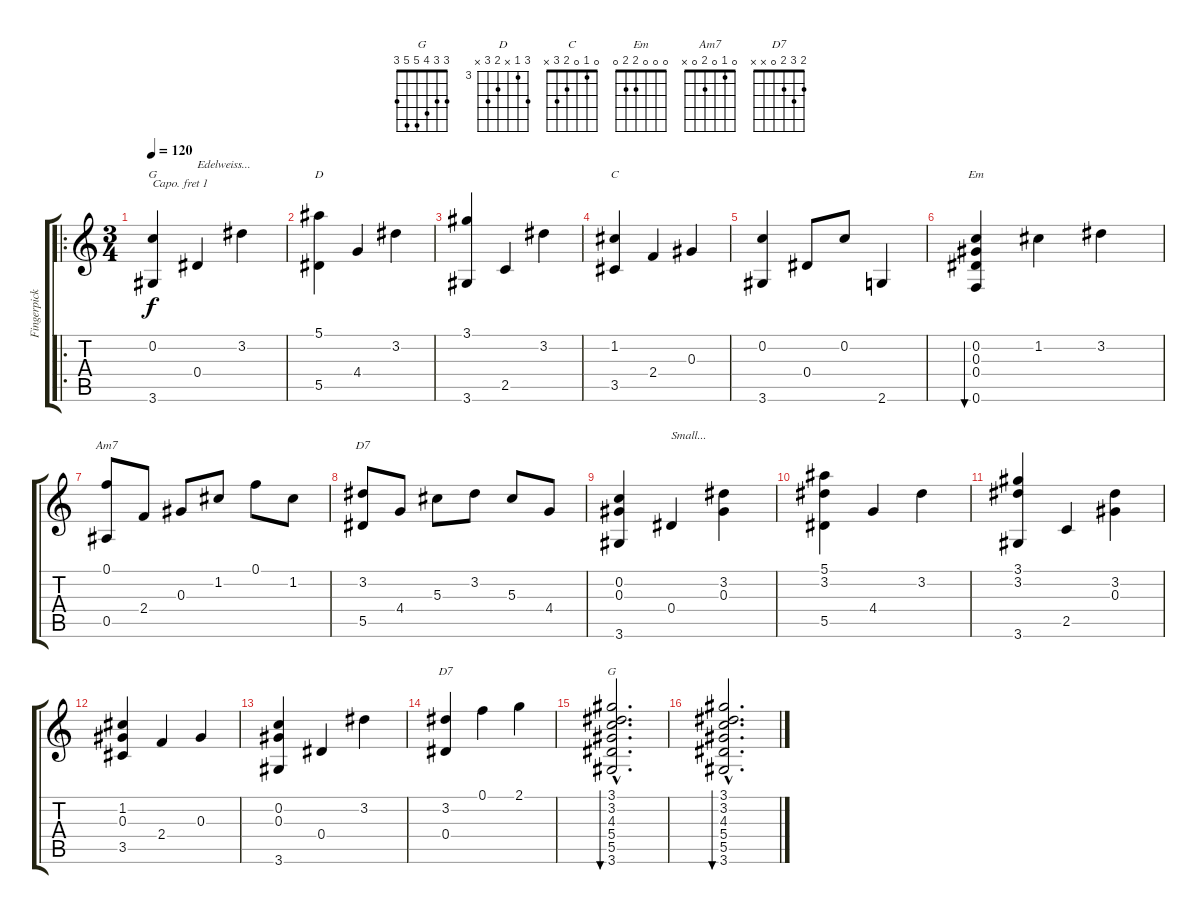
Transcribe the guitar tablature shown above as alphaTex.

\track ("Fingerpicked guitar" "Fingerpick") {instrument acousticguitarnylon}
\staff {score tabs}
\capo 1
\tuning (E4 B3 G3 D3 A2 E2) {hide}
\chord ("G" 3 0 0 0 2 3)
\chord ("D" 5 3 x 4 5 x) {firstfret 3}
\chord ("C" 0 1 0 2 3 x)
\chord ("Em" 0 0 0 2 2 0)
\chord ("Am7" 0 1 0 2 0 x)
\chord ("D7" x 3 5 4 5 x)
\chord ("D7" 2 3 2 0 x x)
\chord ("G" 3 3 4 5 5 3)
\ro
\ts (3 4)
\tempo 120
\clef g2
\ks c
(0.2 3.6).4{ch "G" dy f instrument acousticguitarnylon} 0.4.4{txt "Edelweiss..."} 3.2.4 |
(5.1 5.5).4{ch "D"} 4.4.4 3.2.4 |
(3.1 3.6).4 2.5.4 3.2.4 |
(1.2 3.5).4{ch "C"} 2.4.4 0.3.4 |
(0.2 3.6).4 0.4.8 0.2.8 2.6.4 |
(0.2 0.3 0.4 0.6).4{bu 240 ch "Em"} 1.2.4 3.2.4 |
(0.1 0.5).8{ch "Am7"} 2.4.8 0.3.8 1.2.8 0.1.8 1.2.8 |
(3.2 5.5).8{ch "D7"} 4.4.8 5.3.8 3.2.8 5.3.8 4.4.8 |
(0.2 0.3 3.6).4 0.4.4{txt "Small..."} (3.2 0.3).4 |
(5.1 3.2 5.5).4 4.4.4 3.2.4 |
(3.1 3.2 3.6).4 2.5.4 (3.2 0.3).4 |
(1.2 0.3 3.5).4 2.4.4 0.3.4 |
(0.2 0.3 3.6).4 0.4.4 3.2.4 |
(3.2 0.4).4{ch "D7"} 0.1.4 2.1.4 |
(3.1{hac} 3.2{hac} 4.3{hac} 5.4{hac} 5.5{hac} 3.6{hac}).2{d bu 120 ch "G"} |
(3.1{hac} 3.2{hac} 4.3{hac} 5.4{hac} 5.5{hac} 3.6{hac}).2{d bu 120}
